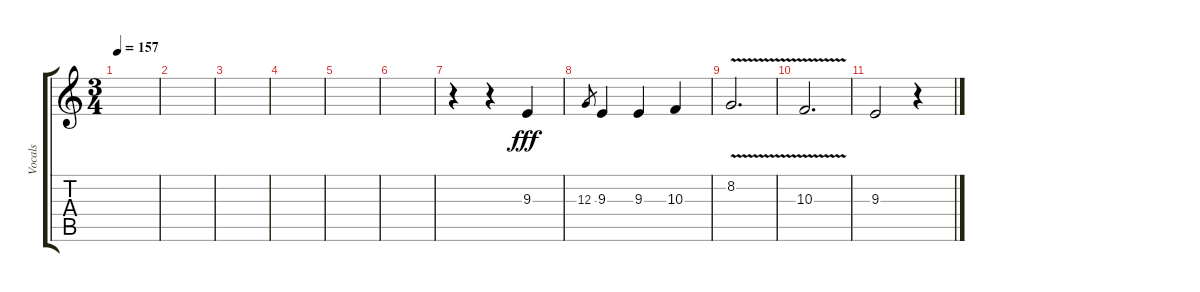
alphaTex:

\track ("Vocals" "Vocals") {instrument lead6voice}
\staff {score tabs}
\tuning (E4 B3 G3 D3 A2 E2) {hide}
\ts (3 4)
\tempo 157
\clef g2
\ks c
|
|
|
|
|
|
r.4 r.4 9.3.4{dy fff} |
12.3.8{gr} 9.3.4 9.3.4 10.3.4 |
8.2{v}.2{d} |
10.3{v}.2{d} |
9.3.2 r.4
